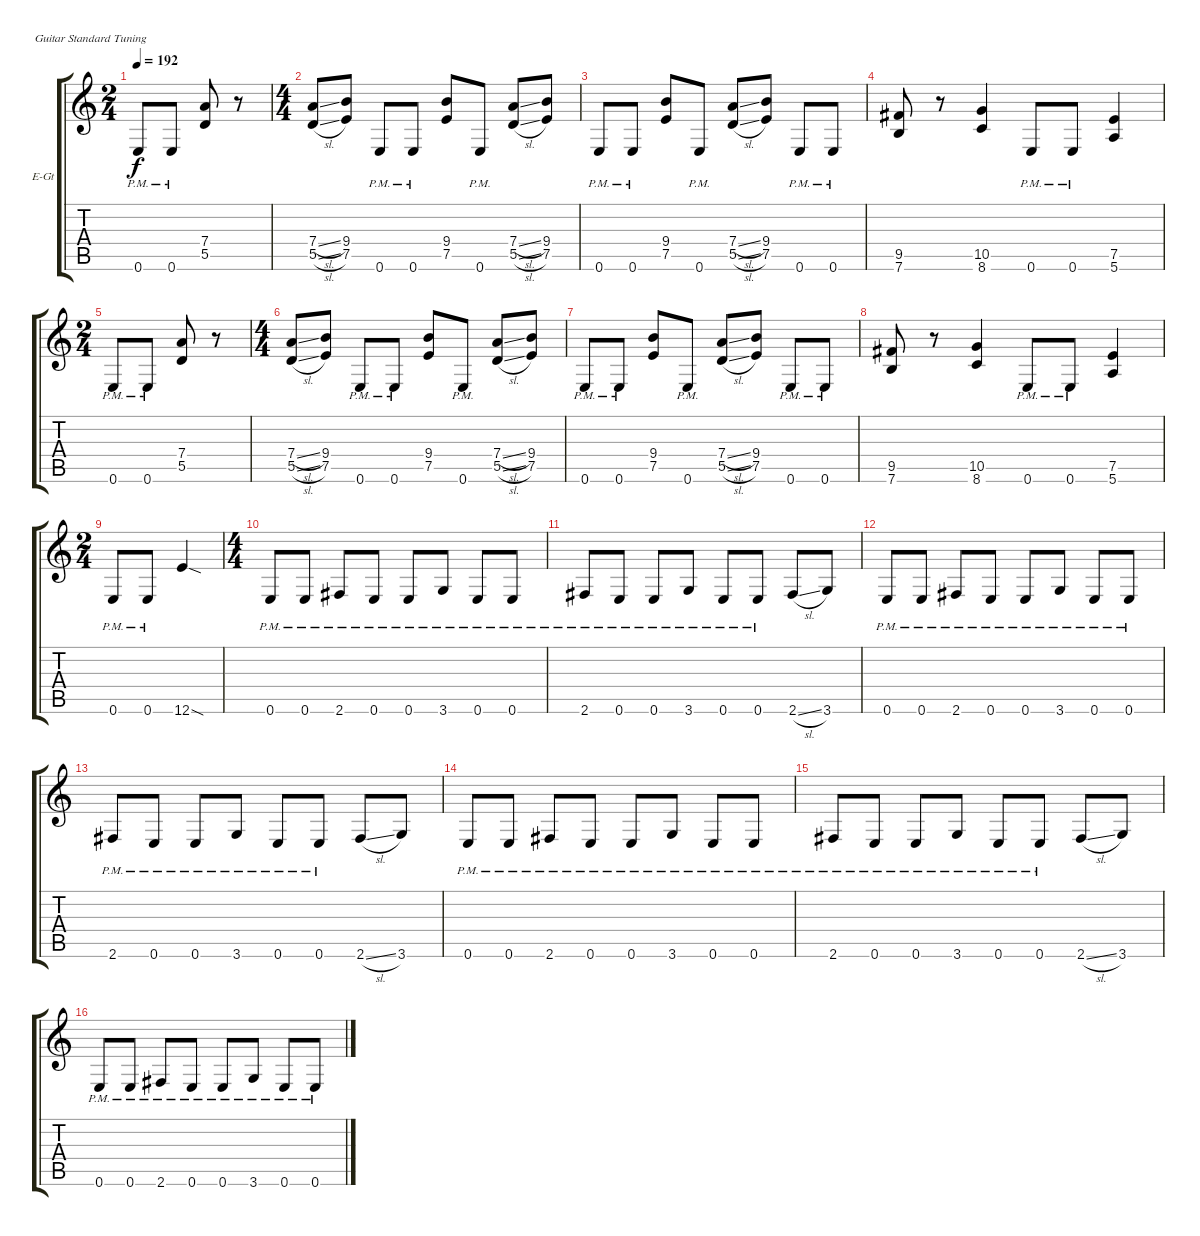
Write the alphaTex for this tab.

\bracketExtendMode groupsimilarinstruments
\firstSystemTrackNameOrientation horizontal
\otherSystemsTrackNameOrientation horizontal
\track ("Kirk Hammet" "E-Gt") {instrument distortionguitar}
\staff {score tabs}
\tuning (E4 B3 G3 D3 A2 E2)
\ts (2 4)
\beaming (8 2 2)
\tempo 192
\clef g2
\ks c
0.6{pm}.8{dy f} 0.6{pm}.8 (7.4 5.5).8 r.8 |
\ts (4 4)
\beaming (8 2 2 2 2)
(7.4{sl} 5.5{sl}).8 (9.4 7.5).8 0.6{pm}.8 0.6{pm}.8 (9.4 7.5).8 0.6{pm}.8 (7.4{sl} 5.5{sl}).8 (9.4 7.5).8 |
0.6{pm}.8 0.6{pm}.8 (9.4 7.5).8 0.6{pm}.8 (7.4{sl} 5.5{sl}).8 (9.4 7.5).8 0.6{pm}.8 0.6{pm}.8 |
(9.5 7.6).8 r.8 (10.5 8.6).4 0.6{pm}.8 0.6{pm}.8 (7.5 5.6).4 |
\ts (2 4)
\beaming (8 2 2)
0.6{pm}.8 0.6{pm}.8 (7.4 5.5).8 r.8 |
\ts (4 4)
\beaming (8 2 2 2 2)
(7.4{sl} 5.5{sl}).8 (9.4 7.5).8 0.6{pm}.8 0.6{pm}.8 (9.4 7.5).8 0.6{pm}.8 (7.4{sl} 5.5{sl}).8 (9.4 7.5).8 |
0.6{pm}.8 0.6{pm}.8 (9.4 7.5).8 0.6{pm}.8 (7.4{sl} 5.5{sl}).8 (9.4 7.5).8 0.6{pm}.8 0.6{pm}.8 |
(9.5 7.6).8 r.8 (10.5 8.6).4 0.6{pm}.8 0.6{pm}.8 (7.5 5.6).4 |
\ts (2 4)
\beaming (8 2 2)
0.6{pm}.8 0.6{pm}.8 12.6{sod}.4 |
\ts (4 4)
\beaming (8 2 2 2 2)
0.6{pm}.8 0.6{pm}.8 2.6{pm}.8 0.6{pm}.8 0.6{pm}.8 3.6{pm}.8 0.6{pm}.8 0.6{pm}.8 |
2.6{pm}.8 0.6{pm}.8 0.6{pm}.8 3.6{pm}.8 0.6{pm}.8 0.6{pm}.8 2.6{sl}.8 3.6.8 |
0.6{pm}.8 0.6{pm}.8 2.6{pm}.8 0.6{pm}.8 0.6{pm}.8 3.6{pm}.8 0.6{pm}.8 0.6{pm}.8 |
2.6{pm}.8 0.6{pm}.8 0.6{pm}.8 3.6{pm}.8 0.6{pm}.8 0.6{pm}.8 2.6{sl}.8 3.6.8 |
0.6{pm}.8 0.6{pm}.8 2.6{pm}.8 0.6{pm}.8 0.6{pm}.8 3.6{pm}.8 0.6{pm}.8 0.6{pm}.8 |
2.6{pm}.8 0.6{pm}.8 0.6{pm}.8 3.6{pm}.8 0.6{pm}.8 0.6{pm}.8 2.6{sl}.8 3.6.8 |
0.6{pm}.8 0.6{pm}.8 2.6{pm}.8 0.6{pm}.8 0.6{pm}.8 3.6{pm}.8 0.6{pm}.8 0.6{pm}.8
